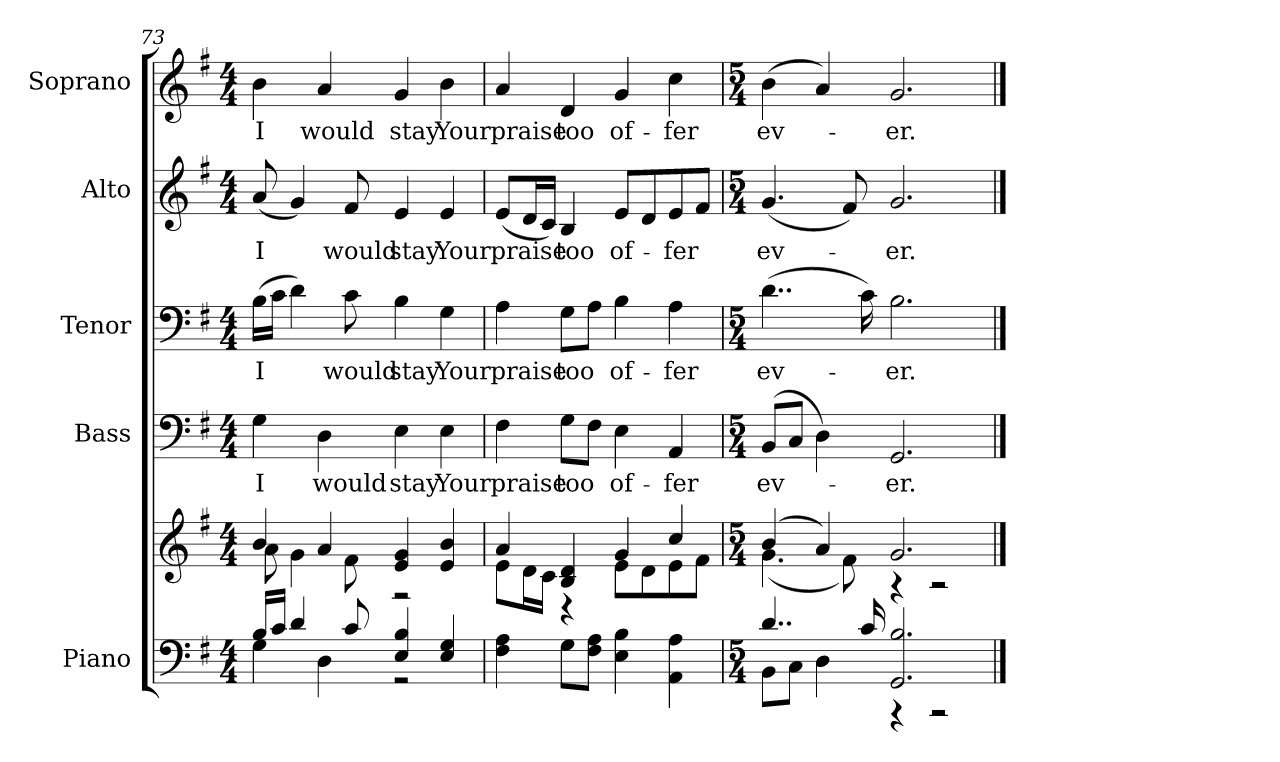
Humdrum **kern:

**kern	**kern	**kern	**text	**kern	**text	**kern	**text	**kern	**text
*part5	*part5	*part4	*part4	*part3	*part3	*part2	*part2	*part1	*part1
*staff6	*staff5	*staff4	*staff4	*staff3	*staff3	*staff2	*staff2	*staff1	*staff1
*I"Piano	*	*I"Bass	*	*I"Tenor	*	*I"Alto	*	*I"Soprano	*
*I'Pno.	*	*I'B.	*	*I'T.	*	*I'A.	*	*I'S.	*
!!LO:LB:g=z
*clefF4	*clefG2	*clefF4	*	*clefF4	*	*clefG2	*	*clefG2	*
*k[f#]	*k[f#]	*k[f#]	*	*k[f#]	*	*k[f#]	*	*k[f#]	*
*G:	*G:	*G:	*	*G:	*	*G:	*	*G:	*
*M4/4	*M4/4	*M4/4	*	*M4/4	*	*M4/4	*	*M4/4	*
=73	=73	=73	=73	=73	=73	=73	=73	=73	=73
*^	*^	*	*	*	*	*	*	*	*
!	!	!	!	!	!LO:LY:b:color=#000000	!	!	!	!	!	!
!	!	!	!	!	!	!	!LO:LY:b:color=#000000	!	!	!	!
!	!	!	!	!	!	!	!	!	!LO:LY:b:color=#000000	!	!
!	!	!	!	!	!	!	!	!	!	!	!LO:LY:b:color=#000000
16Bi/LL	4Gi\	4bi/	8ai\	4Gi\	I	(16Bi\LL	I	(8ai/	I	4bi\	I
16ci/JJ	.	.	.	.	.	16ci\JJ	.	.	.	.	.
4di/	.	.	4gi\	.	.	4di\)	.	4gi/)	.	.	.
!	!	!	!	!	!LO:LY:b:color=#000000	!	!	!	!	!	!
!	!	!	!	!	!	!	!	!	!	!	!LO:LY:b:color=#000000
.	4Di\	4ai/	.	4Di\	would	.	.	.	.	4ai/	would
!	!	!	!	!	!	!	!LO:LY:b:color=#000000	!	!	!	!
!	!	!	!	!	!	!	!	!	!LO:LY:b:color=#000000	!	!
8ci/	.	.	8f#i\	.	.	8ci\	would	8f#i/	would	.	.
!	!	!	!	!	!LO:LY:b:color=#000000	!	!	!	!	!	!
!	!	!	!	!	!	!	!LO:LY:b:color=#000000	!	!	!	!
!	!	!	!	!	!	!	!	!	!LO:LY:b:color=#000000	!	!
!	!	!	!	!	!	!	!	!	!	!	!LO:LY:b:color=#000000
4Ei/ 4Bi	2r	4ei/ 4gi	2r	4Ei\	stay	4Bi\	stay	4ei/	stay	4gi/	stay
!	!	!	!	!	!LO:LY:b:color=#000000	!	!	!	!	!	!
!	!	!	!	!	!	!	!LO:LY:b:color=#000000	!	!	!	!
!	!	!	!	!	!	!	!	!	!LO:LY:b:color=#000000	!	!
!	!	!	!	!	!	!	!	!	!	!	!LO:LY:b:color=#000000
4Ei/ 4Gi	.	4ei/ 4bi	.	4Ei\	Your	4Gi\	Your	4ei/	Your	4bi\	Your
*v	*v	*	*	*	*	*	*	*	*	*	*
=74	=74	=74	=74	=74	=74	=74	=74	=74	=74	=74
!	!	!	!	!LO:LY:b:color=#000000	!	!	!	!	!	!
!	!	!	!	!	!	!LO:LY:b:color=#000000	!	!	!	!
!	!	!	!	!	!	!	!	!LO:LY:b:color=#000000	!	!
!	!	!	!	!	!	!	!	!	!	!LO:LY:b:color=#000000
4F#i\ 4Ai	4ai/	8ei\L	4F#i\	praise	4Ai\	praise	(8ei/L	praise	4ai/	praise
.	.	16di\L	.	.	.	.	16di/L	.	.	.
.	.	16ci\JJ	.	.	.	.	16ci/JJ)	.	.	.
!	!	!	!	!LO:LY:b:color=#000000	!	!	!	!	!	!
!	!	!	!	!	!	!LO:LY:b:color=#000000	!	!	!	!
!	!	!	!	!	!	!	!	!LO:LY:b:color=#000000	!	!
!	!	!	!	!	!	!	!	!	!	!LO:LY:b:color=#000000
8Gi\L	4Bi/ 4di	4r	8Gi\L	too	8Gi\L	too	4Bi/	too	4di/	too
8F#i\ 8AiJ	.	.	8F#i\J	.	8Ai\J	.	.	.	.	.
!	!	!	!	!LO:LY:b:color=#000000	!	!	!	!	!	!
!	!	!	!	!	!	!LO:LY:b:color=#000000	!	!	!	!
!	!	!	!	!	!	!	!	!LO:LY:b:color=#000000	!	!
!	!	!	!	!	!	!	!	!	!	!LO:LY:b:color=#000000
4Ei\ 4Bi	4gi/	8ei\L	4Ei\	of-	4Bi\	of-	8ei/L	of-	4gi/	of-
.	.	8di\	.	.	.	.	8di/	.	.	.
!	!	!	!	!LO:LY:b:color=#000000	!	!	!	!	!	!
!	!	!	!	!	!	!LO:LY:b:color=#000000	!	!	!	!
!	!	!	!	!	!	!	!	!LO:LY:b:color=#000000	!	!
!	!	!	!	!	!	!	!	!	!	!LO:LY:b:color=#000000
4AAi\ 4Ai	4cci/	8ei\	4AAi/	-fer	4Ai\	-fer	8ei/	-fer	4cci\	-fer
.	.	8f#i\J	.	.	.	.	8f#i/J	.	.	.
!!LO:PB:g=z
=75	=75	=75	=75	=75	=75	=75	=75	=75	=75	=75
*M5/4	*M5/4	*	*M5/4	*	*M5/4	*	*M5/4	*	*M5/4	*
*^	*	*	*	*	*	*	*	*	*	*
!	!	!	!	!	!LO:LY:b:color=#000000	!	!	!	!	!	!
!	!	!	!	!	!	!	!LO:LY:b:color=#000000	!	!	!	!
!	!	!	!	!	!	!	!	!	!LO:LY:b:color=#000000	!	!
!	!	!	!	!	!	!	!	!	!	!	!LO:LY:b:color=#000000
4..di/	8BBi\L	(4bi/	(4.gi\	(8BBi/L	ev-	(4..di\	ev-	(4.gi/	ev-	(4bi\	ev-
.	8Ci\J	.	.	8Ci/J	.	.	.	.	.	.	.
.	4Di\	4ai/)	.	4Di\)	.	.	.	.	.	4ai/)	.
.	.	.	8f#i\)	.	.	.	.	8f#i/)	.	.	.
16ci/	.	.	.	.	.	16ci\)	.	.	.	.	.
!	!	!	!	!	!LO:LY:b:color=#000000	!	!	!	!	!	!
!	!	!	!	!	!	!	!LO:LY:b:color=#000000	!	!	!	!
!	!	!	!	!	!	!	!	!	!LO:LY:b:color=#000000	!	!
!	!	!	!	!	!	!	!	!	!	!	!LO:LY:b:color=#000000
2.GGi/ 2.Bi	4r	2.gi/	4r	2.GGi/	-er.	2.Bi\	-er.	2.gi/	-er.	2.gi/	-er.
.	2r	.	2r	.	.	.	.	.	.	.	.
*v	*v	*	*	*	*	*	*	*	*	*	*
*	*v	*v	*	*	*	*	*	*	*	*
==	==	==	==	==	==	==	==	==	==
*-	*-	*-	*-	*-	*-	*-	*-	*-	*-
